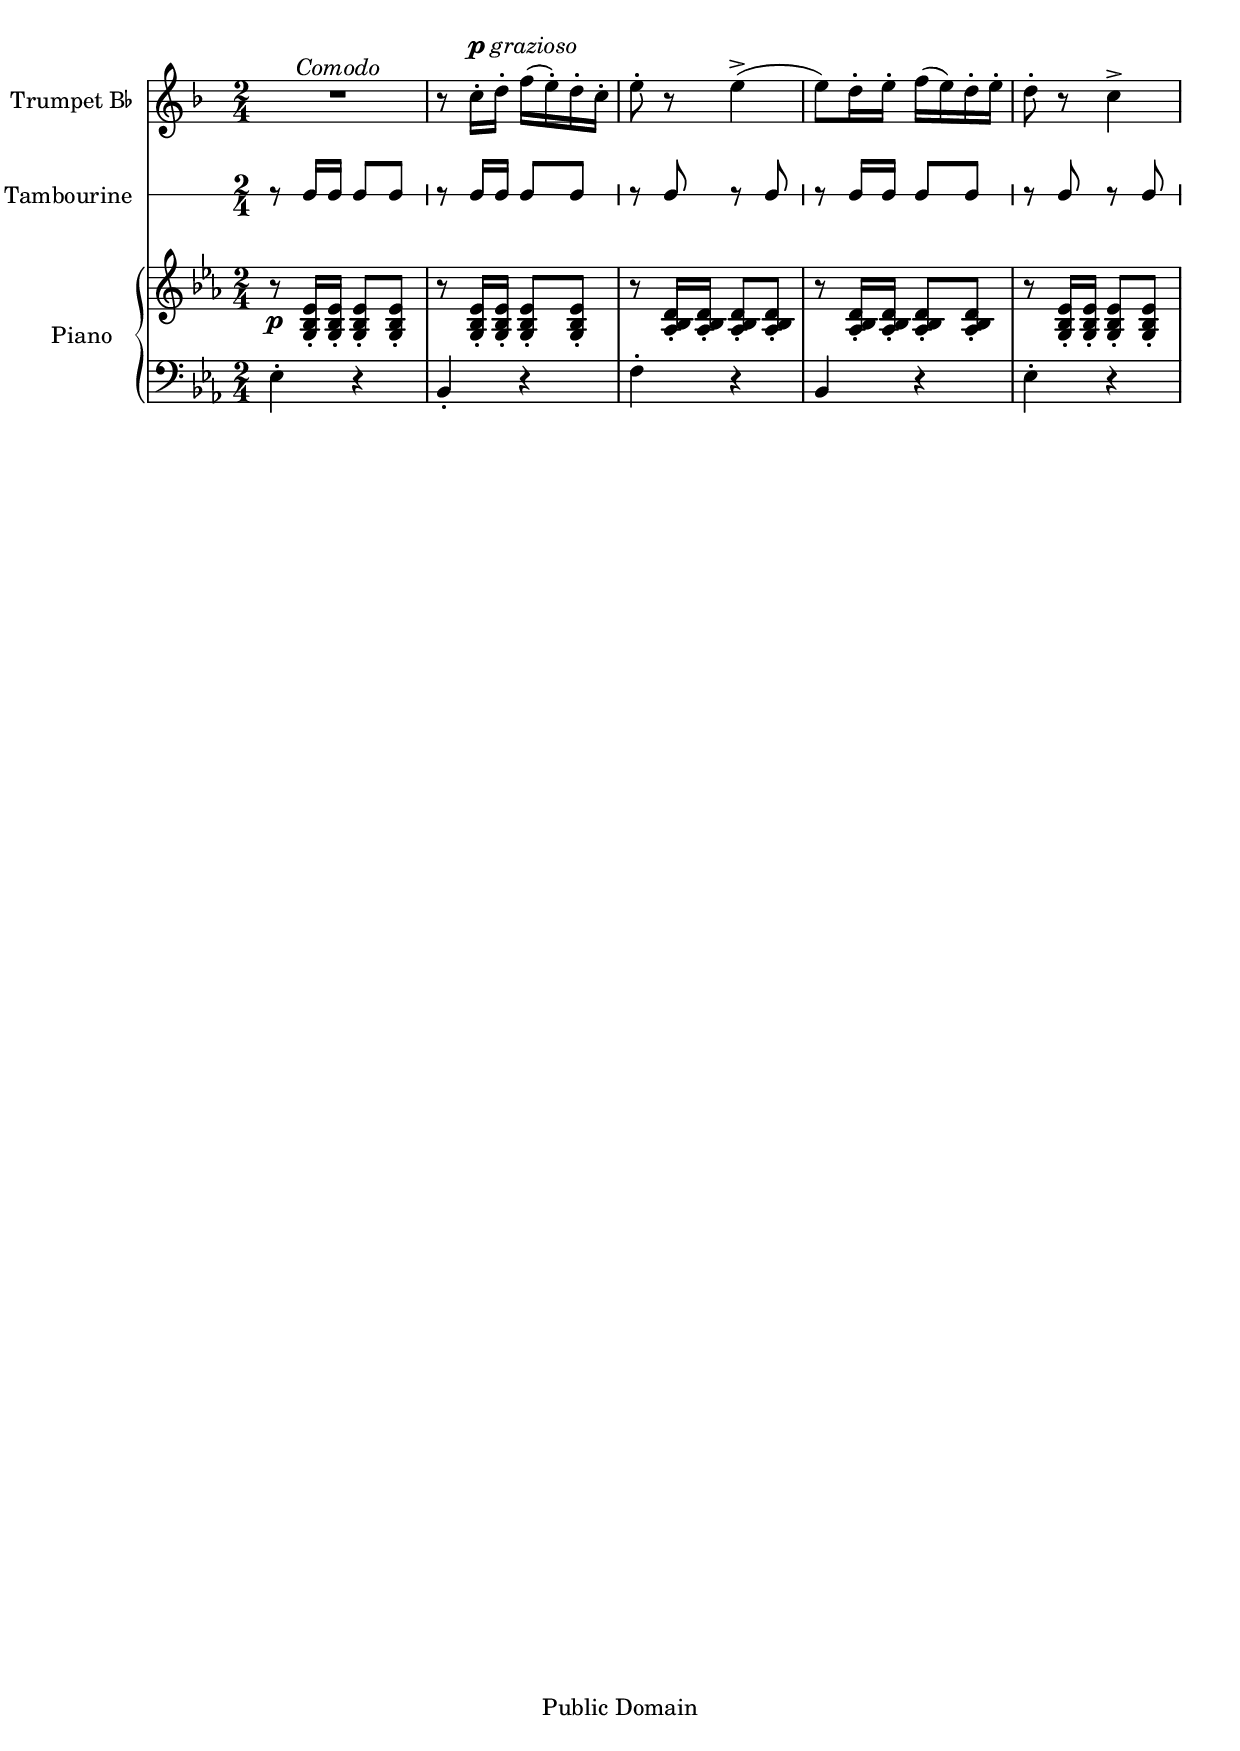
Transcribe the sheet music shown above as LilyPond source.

% DO NOT EDIT this file manually; it is automatically
% generated from Documentation/snippets/new
% Make any changes in Documentation/snippets/new/
% and then run scripts/auxiliar/makelsr.py
%
% This file is in the public domain.
%% Note: this file works from version 2.17.6
\version "2.17.6"
\include "catalan.ly"

\header {
  lsrtags = "headword"
  texidoc = ""
  doctitle = "headword"
} % begin verbatim


\header {
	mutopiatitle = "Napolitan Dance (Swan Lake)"
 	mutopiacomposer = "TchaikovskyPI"
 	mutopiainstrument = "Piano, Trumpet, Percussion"
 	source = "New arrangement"
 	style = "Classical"
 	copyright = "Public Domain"
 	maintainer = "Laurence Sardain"
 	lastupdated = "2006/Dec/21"
%	title = "Le Lac des Cygnes"
%	subtitle = "Danse Napolitaine"
%	composer = "Piotr Ilitch Tchaïkovski"
%	arranger = "arr. Laurence Sardain"
%       footer = "Mutopia-2006/12/22-896"
}

trompette = \relative do'' {
  \clef treble
  \key mib \major
  \time 2/4
  R2^\markup { \italic Comodo } |
  r8 \once \override TextScript.padding = #2.0
  sib16-.^\markup {\dynamic p \italic grazioso} do-. mib( re)-. do-. sib-. |
  re8-. r8 re4->( |
  re8) do16-. re-. mib( re) do-. re-. |
  do8-. r8 sib4-> |
}

tambourin = \relative do' {
  \time 2/4
  r8 do16 do do8 do |
  r8 do16 do do8 do |
  r8 do r do |
  r8 do16 do do8 do |
  r8 do r do |
}

tambourinMidi = \drummode {
  \time 2/4
  r8 tamb16 tamb tamb8 tamb |
  r8 tamb16 tamb tamb8 tamb |
  r8 tamb r tamb |
  r8 tamb16 tamb tamb8 tamb |
  r8 tamb r tamb |
}

upper = \relative do' {
  \clef treble
  \key mib \major
  \time 2/4
  r8\p <sol sib mib>16-. <sol sib mib>-. <sol sib mib>8-. <sol sib mib>-. |
  r8 <sol sib mib>16-. <sol sib mib>-. <sol sib mib>8-. <sol sib mib>-. |
  r8 <lab sib re>16-. <lab sib re>-. <lab sib re>8-. <lab sib re>-. |
  r8 <lab sib re>16-. <lab sib re>-. <lab sib re>8-. <lab sib re>-. |
  r8 <sol sib mib>16-. <sol sib mib>-. <sol sib mib>8-. <sol sib mib>-. |
}

lower = \relative do {
  \clef bass
  \key mib \major
  \time 2/4
  mib4-. r4 |
  sib-. r |
  fa'-. r |
  sib, r |
  mib4-. r4 |
}


\score {
  <<
    \context Staff = "trumpet" <<
      \set Staff.instrumentName = \markup { "Trumpet" \concat{ B \teeny \raise #0.4 \flat } }
      \transpose sib do'
      \trompette
    >>
    \context RhythmicStaff = "tambourin" <<
      \set Staff.instrumentName = "Tambourine"
      \tambourin
    >>
    \context PianoStaff = "prima" <<
      \set PianoStaff.instrumentName = "Piano  "
      \context Staff = "uppera" \upper
      \context Staff = "lowera" \lower
    >>
  >>
  \layout { }
}
\score {
  <<
    \context Staff = "trumpet" {
      \set Staff.midiInstrument = "trumpet"
      \trompette
    }
    \context DrumStaff = "tambourin" {
      \tambourinMidi
    }
    \context Staff = "piano" <<
      \upper
      \lower
    >>
  >>
  \midi {
    \tempo 4 = 72
  }
}
